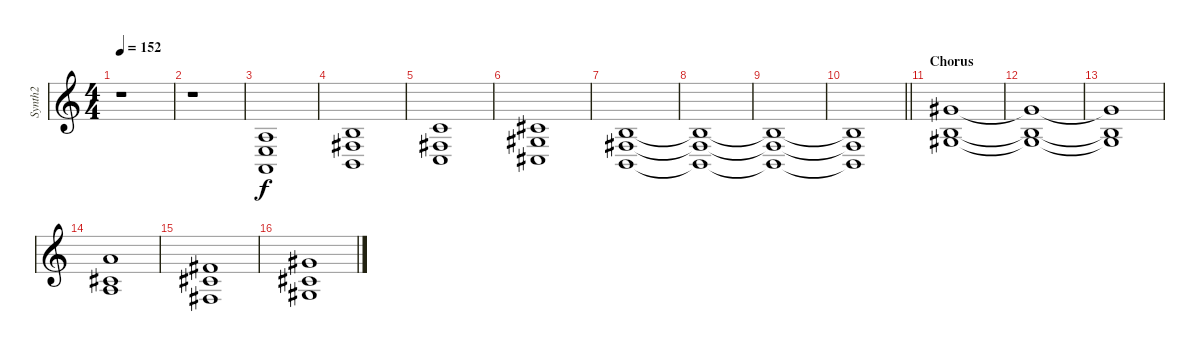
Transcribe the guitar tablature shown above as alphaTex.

\track ("Synth2" "Synth2") {instrument synthstrings2}
\staff {score}
\tuning (E4 B3 G3 D3 A2 E2) {hide}
\ts (4 4)
\tempo 152
\clef g2
\ks c
r.1{dy f} |
r.1 |
(7.4 7.5 5.6).1 |
(9.4 9.5 7.6).1 |
(10.4 9.5 8.6).1 |
(11.4 11.5 9.6).1 |
(9.4 9.5 7.6).1 |
(9.4{t} 9.5{t} 7.6{t}).1 |
(9.4{t} 9.5{t} 7.6{t}).1 |
\barLineRight lightlight
(9.4{t} 9.5{t} 7.6{t}).1 |
\section ("" "Chorus")
(9.2 4.3 6.4).1 |
(9.2{t} 4.3{t} 6.4{t}).1 |
(9.2{t} 4.3{t} 6.4{t}).1 |
(10.2 6.3 7.4).1 |
(7.2 6.3 4.4).1 |
(9.2 6.3 6.4).1
